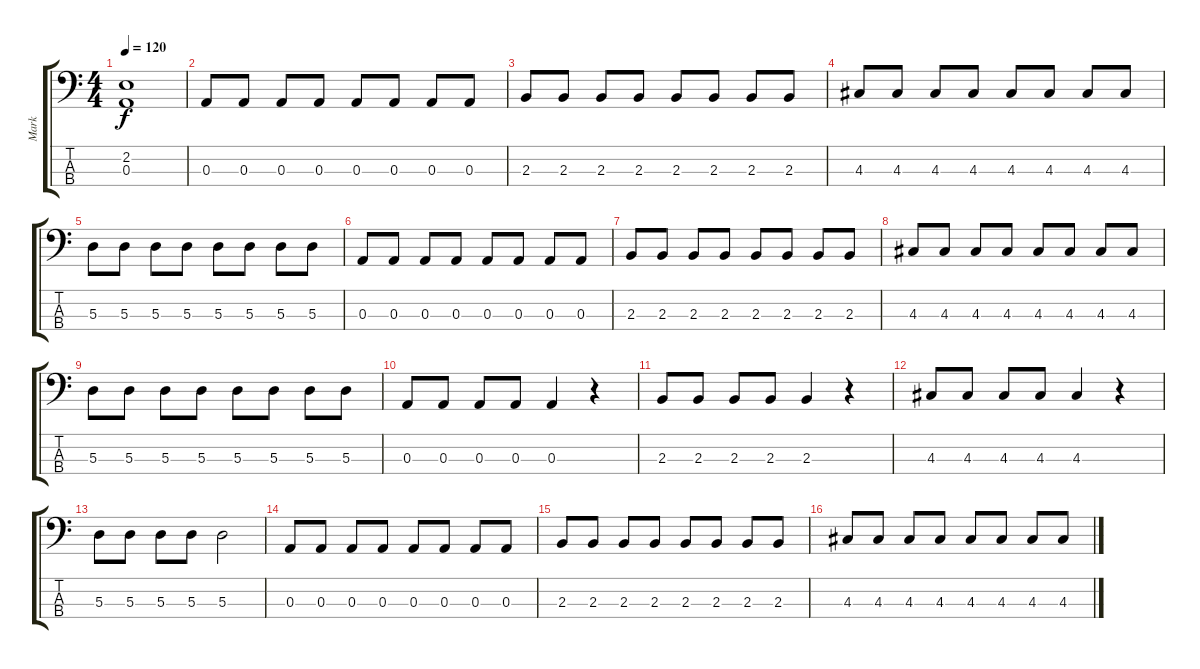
\track ("Mark" "Mark") {instrument acousticguitarnylon}
\staff {score tabs}
\tuning (G2 D2 A1 E1) {hide}
\ts (4 4)
\tempo 120
\clef f4
\ks c
(2.2 0.3).1{dy f instrument acousticguitarnylon} |
0.3.8 0.3.8 0.3.8 0.3.8 0.3.8 0.3.8 0.3.8 0.3.8 |
2.3.8 2.3.8 2.3.8 2.3.8 2.3.8 2.3.8 2.3.8 2.3.8 |
4.3.8 4.3.8 4.3.8 4.3.8 4.3.8 4.3.8 4.3.8 4.3.8 |
5.3.8 5.3.8 5.3.8 5.3.8 5.3.8 5.3.8 5.3.8 5.3.8 |
0.3.8 0.3.8 0.3.8 0.3.8 0.3.8 0.3.8 0.3.8 0.3.8 |
2.3.8 2.3.8 2.3.8 2.3.8 2.3.8 2.3.8 2.3.8 2.3.8 |
4.3.8 4.3.8 4.3.8 4.3.8 4.3.8 4.3.8 4.3.8 4.3.8 |
5.3.8 5.3.8 5.3.8 5.3.8 5.3.8 5.3.8 5.3.8 5.3.8 |
0.3.8 0.3.8 0.3.8 0.3.8 0.3.4 r.4 |
2.3.8 2.3.8 2.3.8 2.3.8 2.3.4 r.4 |
4.3.8 4.3.8 4.3.8 4.3.8 4.3.4 r.4 |
5.3.8 5.3.8 5.3.8 5.3.8 5.3.2 |
0.3.8 0.3.8 0.3.8 0.3.8 0.3.8 0.3.8 0.3.8 0.3.8 |
2.3.8 2.3.8 2.3.8 2.3.8 2.3.8 2.3.8 2.3.8 2.3.8 |
4.3.8 4.3.8 4.3.8 4.3.8 4.3.8 4.3.8 4.3.8 4.3.8
